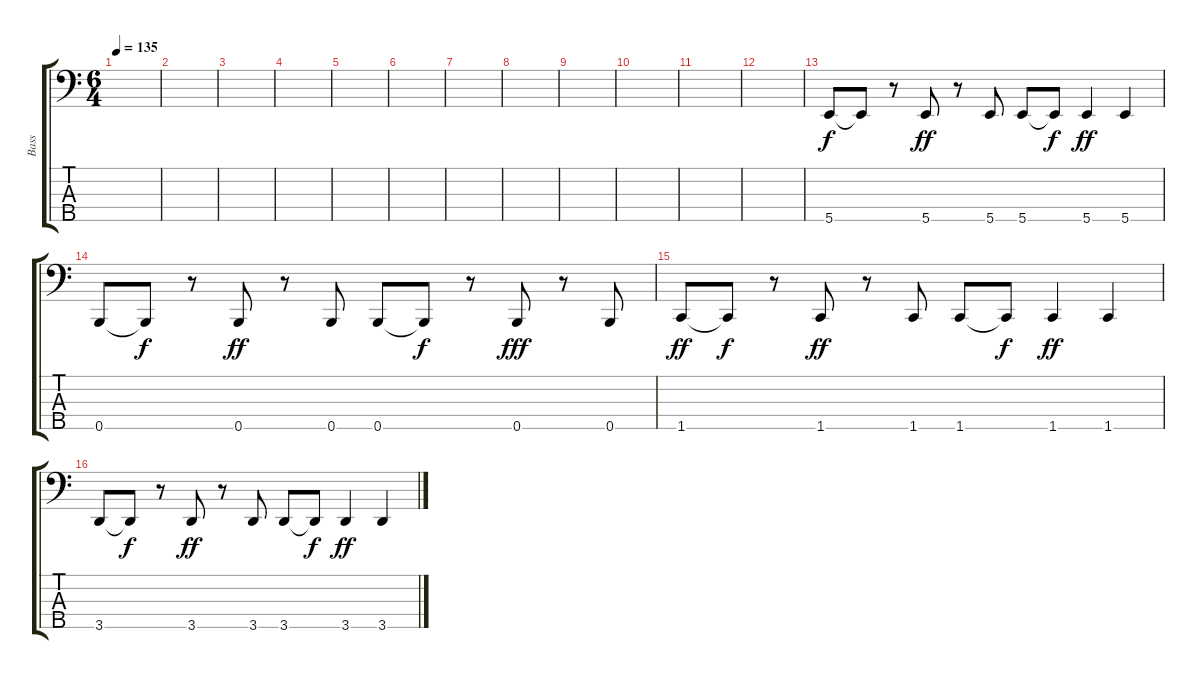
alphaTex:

\track ("Bass" "Bass") {instrument electricbasspick}
\staff {score tabs}
\tuning (G2 D2 A1 E1 B0) {hide}
\ts (6 4)
\tempo 135
\clef f4
\ks c
|
|
|
|
|
|
|
|
|
|
|
|
5.5.8 5.5{t}.8{dy f} r.8 5.5.8{dy ff} r.8 5.5.8 5.5.8 5.5{t}.8{dy f} 5.5.4{dy ff} 5.5.4 |
0.5.8 0.5{t}.8{dy f} r.8 0.5.8{dy ff} r.8 0.5.8 0.5.8 0.5{t}.8{dy f} r.8 0.5.8{dy fff} r.8 0.5.8 |
1.5.8{dy ff} 1.5{t}.8{dy f} r.8 1.5.8{dy ff} r.8 1.5.8 1.5.8 1.5{t}.8{dy f} 1.5.4{dy ff} 1.5.4 |
3.5.8 3.5{t}.8{dy f} r.8 3.5.8{dy ff} r.8 3.5.8 3.5.8 3.5{t}.8{dy f} 3.5.4{dy ff} 3.5.4
